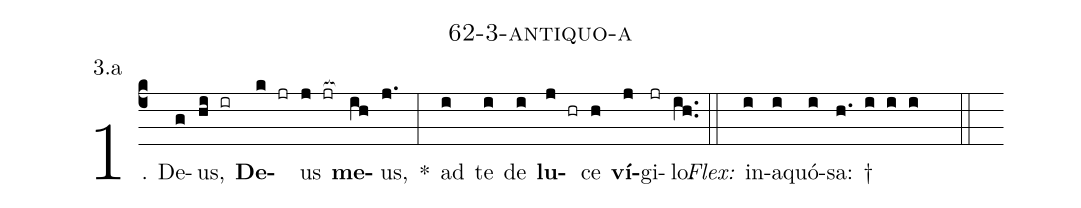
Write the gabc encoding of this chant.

name: 62-3-antiquo-a;
annotation: 3.a;
%%
(c4)1. De(g)us,(hi ir) <b>De</b>(k jr)us(j jr[ocb:1{]) <b>me</b>(ih[ocb:0}])us,(j.) *(:) ad(i) te(i) de(i) <b>lu</b>(j hr)ce(h) <b>ví</b>(j)gi(jr)lo.(ih..) (::)
<i>Flex:</i>()  in(i)a(i)quó(i)sa: †(h. i i i  ::)
